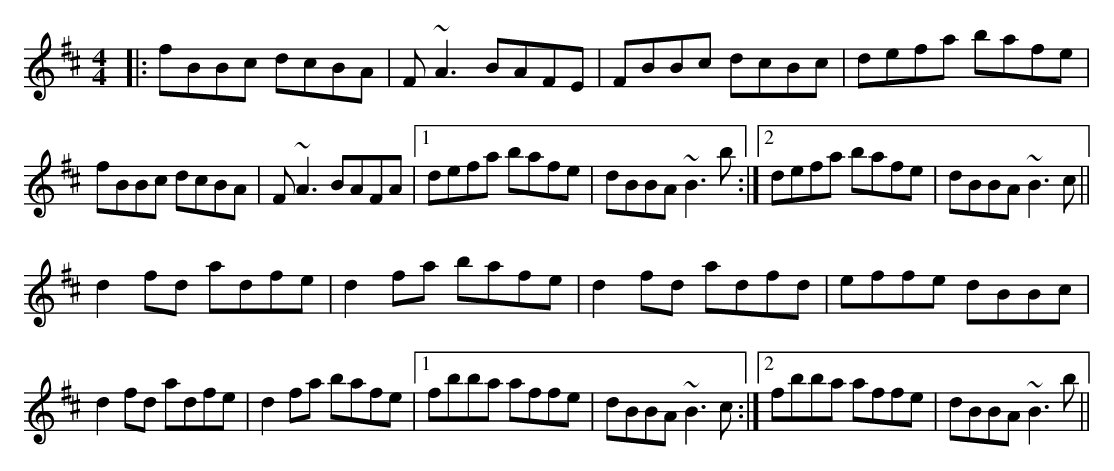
X:1
M:4/4
K:Bmin
|:fBBc dcBA|F~A3 BAFE|FBBc dcBc|defa bafe|
fBBc dcBA|F~A3 BAFA|1 defa bafe|dBBA ~B3 b:|2 defa bafe|dBBA ~B3 c||
d2fd adfe|d2fa bafe|d2fd adfd|effe dBBc|
d2fd adfe|d2fa bafe|1 fbba affe|dBBA ~B3 c:|2 fbba affe|dBBA ~B3 b||
